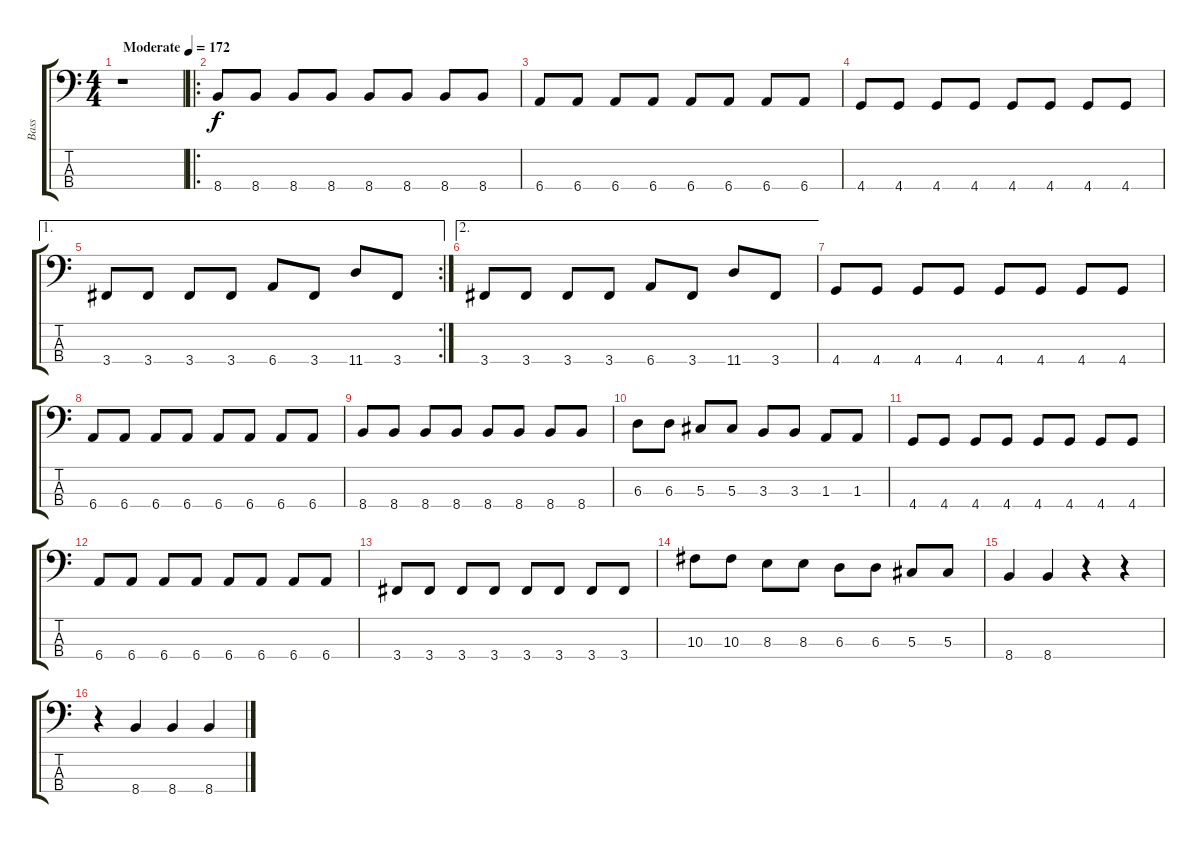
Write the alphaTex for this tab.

\track ("Bass" "Bass") {instrument electricbassfinger}
\staff {score tabs}
\tuning (Gb2 Db2 Ab1 Eb1) {hide}
\ts (4 4)
\tempo (172 "Moderate")
\clef f4
\ks c
r.1{dy f instrument electricbassfinger} |
\ro
8.4.8 8.4.8 8.4.8 8.4.8 8.4.8 8.4.8 8.4.8 8.4.8 |
6.4.8 6.4.8 6.4.8 6.4.8 6.4.8 6.4.8 6.4.8 6.4.8 |
4.4.8 4.4.8 4.4.8 4.4.8 4.4.8 4.4.8 4.4.8 4.4.8 |
\ae 1
\rc 2
3.4.8 3.4.8 3.4.8 3.4.8 6.4.8 3.4.8 11.4.8 3.4.8 |
\ae 2
3.4.8 3.4.8 3.4.8 3.4.8 6.4.8 3.4.8 11.4.8 3.4.8 |
4.4.8 4.4.8 4.4.8 4.4.8 4.4.8 4.4.8 4.4.8 4.4.8 |
6.4.8 6.4.8 6.4.8 6.4.8 6.4.8 6.4.8 6.4.8 6.4.8 |
8.4.8 8.4.8 8.4.8 8.4.8 8.4.8 8.4.8 8.4.8 8.4.8 |
6.3.8 6.3.8 5.3.8 5.3.8 3.3.8 3.3.8 1.3.8 1.3.8 |
4.4.8 4.4.8 4.4.8 4.4.8 4.4.8 4.4.8 4.4.8 4.4.8 |
6.4.8 6.4.8 6.4.8 6.4.8 6.4.8 6.4.8 6.4.8 6.4.8 |
3.4.8 3.4.8 3.4.8 3.4.8 3.4.8 3.4.8 3.4.8 3.4.8 |
10.3.8 10.3.8 8.3.8 8.3.8 6.3.8 6.3.8 5.3.8 5.3.8 |
8.4.4 8.4.4 r.4 r.4 |
r.4 8.4.4 8.4.4 8.4.4
